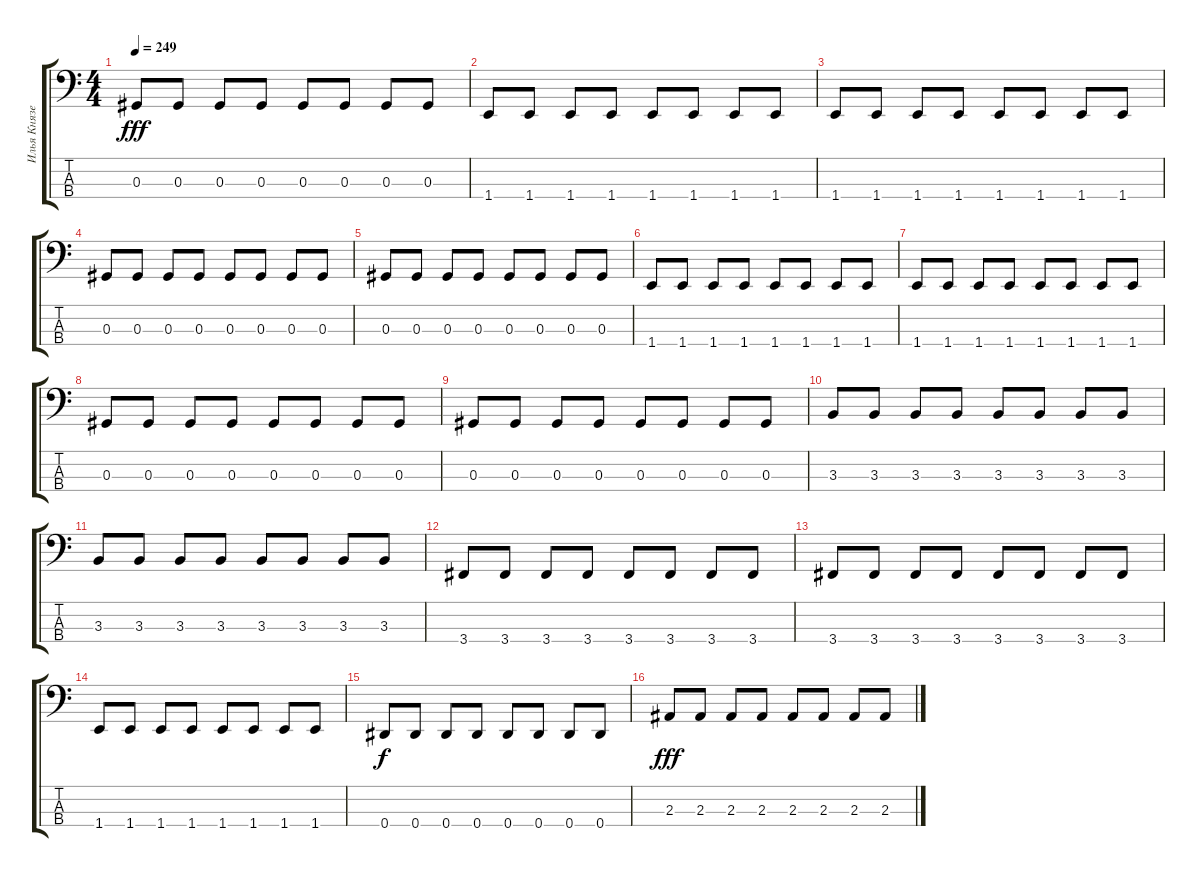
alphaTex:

\track ("Илья Князев" "Илья Князе") {instrument electricbassfinger}
\staff {score tabs}
\tuning (Gb2 Db2 Ab1 Eb1) {hide}
\ts (4 4)
\tempo 249
\clef f4
\ks c
0.3.8{dy fff} 0.3.8 0.3.8 0.3.8 0.3.8 0.3.8 0.3.8 0.3.8 |
1.4.8 1.4.8 1.4.8 1.4.8 1.4.8 1.4.8 1.4.8 1.4.8 |
1.4.8 1.4.8 1.4.8 1.4.8 1.4.8 1.4.8 1.4.8 1.4.8 |
0.3.8 0.3.8 0.3.8 0.3.8 0.3.8 0.3.8 0.3.8 0.3.8 |
0.3.8 0.3.8 0.3.8 0.3.8 0.3.8 0.3.8 0.3.8 0.3.8 |
1.4.8 1.4.8 1.4.8 1.4.8 1.4.8 1.4.8 1.4.8 1.4.8 |
1.4.8 1.4.8 1.4.8 1.4.8 1.4.8 1.4.8 1.4.8 1.4.8 |
0.3.8 0.3.8 0.3.8 0.3.8 0.3.8 0.3.8 0.3.8 0.3.8 |
0.3.8 0.3.8 0.3.8 0.3.8 0.3.8 0.3.8 0.3.8 0.3.8 |
3.3.8 3.3.8 3.3.8 3.3.8 3.3.8 3.3.8 3.3.8 3.3.8 |
3.3.8 3.3.8 3.3.8 3.3.8 3.3.8 3.3.8 3.3.8 3.3.8 |
3.4.8 3.4.8 3.4.8 3.4.8 3.4.8 3.4.8 3.4.8 3.4.8 |
3.4.8 3.4.8 3.4.8 3.4.8 3.4.8 3.4.8 3.4.8 3.4.8 |
1.4.8 1.4.8 1.4.8 1.4.8 1.4.8 1.4.8 1.4.8 1.4.8 |
0.4.8{dy f} 0.4.8 0.4.8 0.4.8 0.4.8 0.4.8 0.4.8 0.4.8 |
2.3.8{dy fff} 2.3.8 2.3.8 2.3.8 2.3.8 2.3.8 2.3.8 2.3.8
